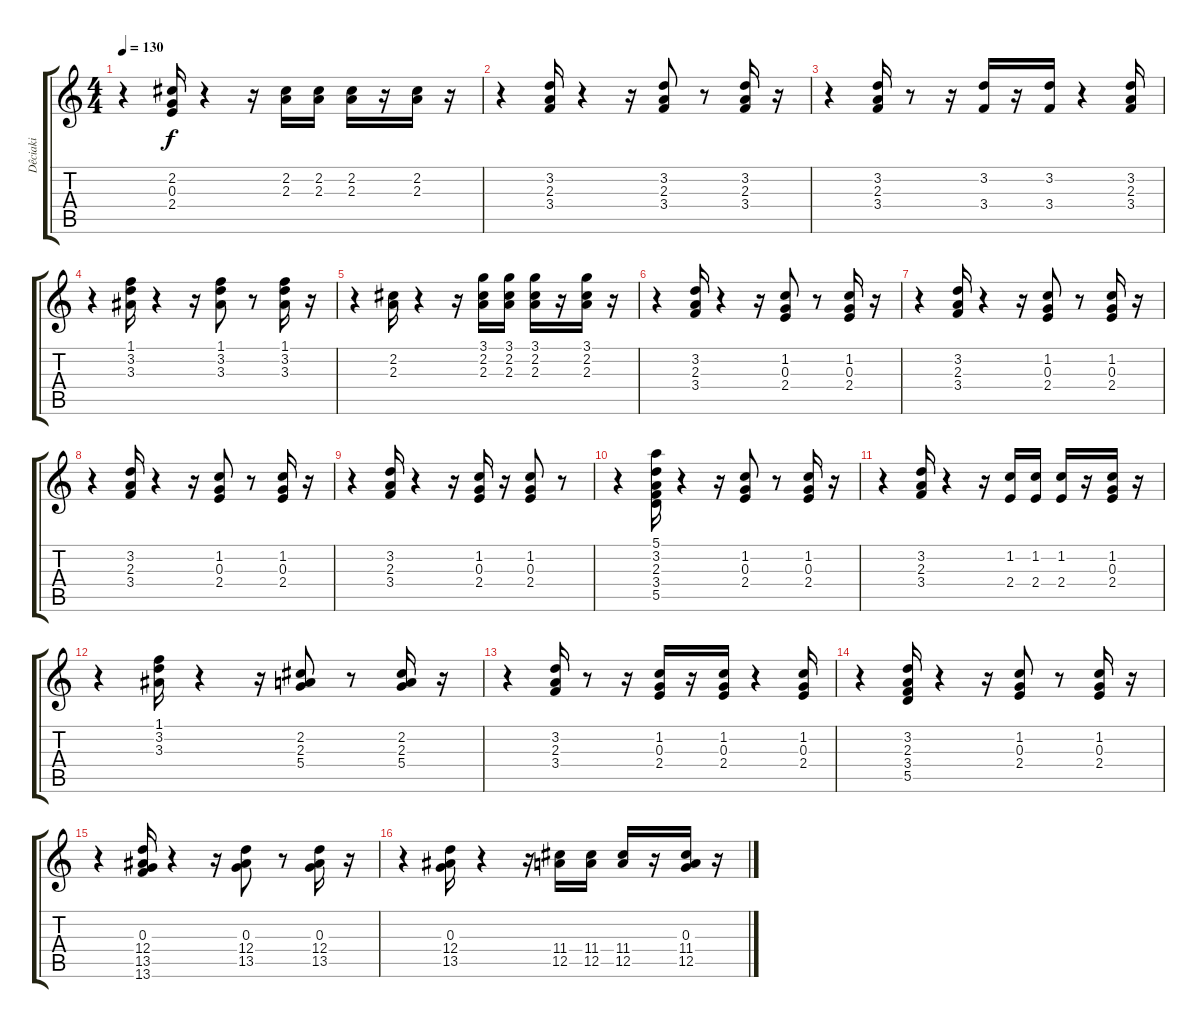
\track ("Dêciaki" "Dêciaki") {instrument electricguitarclean}
\staff {score tabs}
\tuning (E4 B3 G3 D3 A2 E2) {hide}
\ts (4 4)
\tempo 130
\clef g2
\ks c
r.4{dy f} (2.2 0.3 2.4).16 r.4 r.16 (2.2 2.3).16 (2.2 2.3).16 (2.2 2.3).16 r.16 (2.2 2.3).16 r.16 |
r.4 (3.2 2.3 3.4).16 r.4 r.16 (3.2 2.3 3.4).8 r.8 (3.2 2.3 3.4).16 r.16 |
r.4 (3.2 2.3 3.4).16 r.8 r.16 (3.2 3.4).16 r.16 (3.2 3.4).16 r.4 (3.2 2.3 3.4).16 |
r.4 (1.1 3.2 3.3).16 r.4 r.16 (1.1 3.2 3.3).8 r.8 (1.1 3.2 3.3).16 r.16 |
r.4 (2.2 2.3).16 r.4 r.16 (3.1 2.2 2.3).16 (3.1 2.2 2.3).16 (3.1 2.2 2.3).16 r.16 (3.1 2.2 2.3).16 r.16 |
r.4 (3.2 2.3 3.4).16 r.4 r.16 (1.2 0.3 2.4).8 r.8 (1.2 0.3 2.4).16 r.16 |
r.4 (3.2 2.3 3.4).16 r.4 r.16 (1.2 0.3 2.4).8 r.8 (1.2 0.3 2.4).16 r.16 |
r.4 (3.2 2.3 3.4).16 r.4 r.16 (1.2 0.3 2.4).8 r.8 (1.2 0.3 2.4).16 r.16 |
r.4 (3.2 2.3 3.4).16 r.4 r.16 (1.2 0.3 2.4).16 r.16 (1.2 0.3 2.4).8 r.8 |
r.4 (5.1 3.2 2.3 3.4 5.5).16 r.4 r.16 (1.2 0.3 2.4).8 r.8 (1.2 0.3 2.4).16 r.16 |
r.4 (3.2 2.3 3.4).16 r.4 r.16 (1.2 2.4).16 (1.2 2.4).16 (1.2 2.4).16 r.16 (1.2 0.3 2.4).16 r.16 |
r.4 (1.1 3.2 3.3).16 r.4 r.16 (2.2 2.3 5.4).8 r.8 (2.2 2.3 5.4).16 r.16 |
r.4 (3.2 2.3 3.4).16 r.8 r.16 (1.2 0.3 2.4).16 r.16 (1.2 0.3 2.4).16 r.4 (1.2 0.3 2.4).16 |
r.4 (3.2 2.3 3.4 5.5).16 r.4 r.16 (1.2 0.3 2.4).8 r.8 (1.2 0.3 2.4).16 r.16 |
r.4 (0.3 12.4 13.5 13.6).16 r.4 r.16 (0.3 12.4 13.5).8 r.8 (0.3 12.4 13.5).16 r.16 |
r.4 (0.3 12.4 13.5).16 r.4 r.16 (11.4 12.5).16 (11.4 12.5).16 (11.4 12.5).16 r.16 (0.3 11.4 12.5).16 r.16
